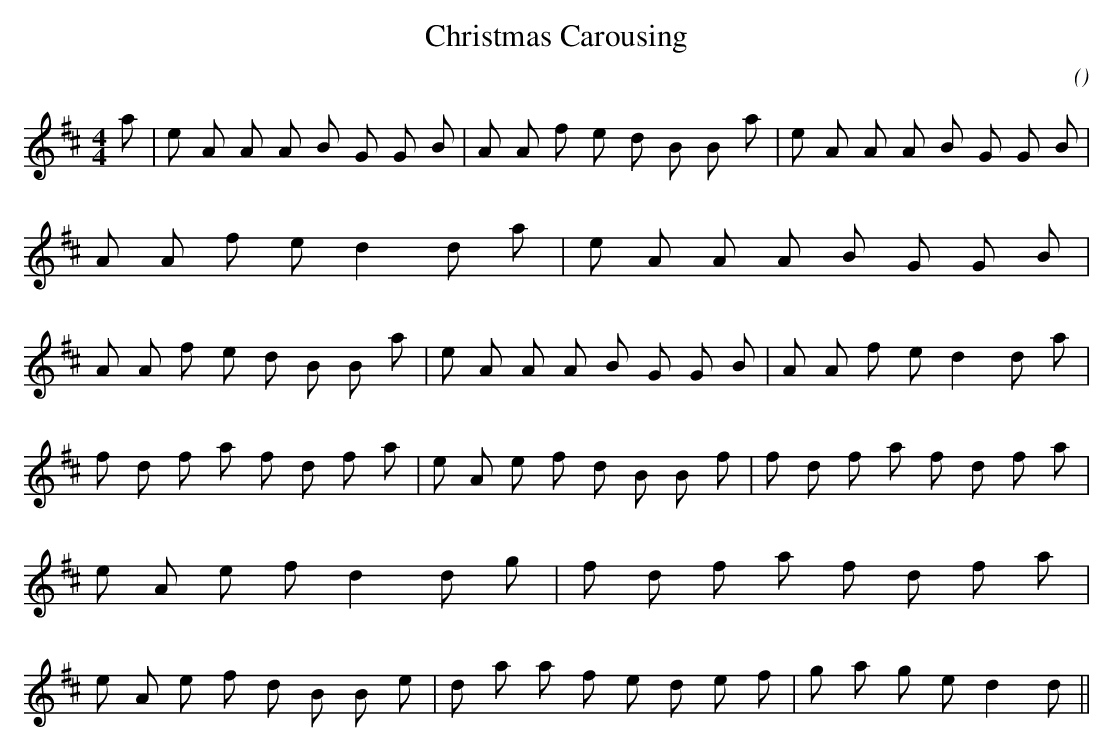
X:1
T: Christmas Carousing
C:
O:
M:4/4
K:D
K:D
M:4/4
L:1/16
a2 |e2 A2 A2 A2 B2 G2 G2 B2 |A2 A2 f2 e2 d2 B2 B2 a2 |e2 A2 A2 A2 B2 G2 G2 B2 |A2 A2 f2 e2 d4 d2 a2 |e2 A2 A2 A2 B2 G2 G2 B2 |A2 A2 f2 e2 d2 B2 B2 a2 |e2 A2 A2 A2 B2 G2 G2 B2 |A2 A2 f2 e2 d4 d2 a2 |
f2 d2 f2 a2 f2 d2 f2 a2 |e2 A2 e2 f2 d2 B2 B2 f2 |f2 d2 f2 a2 f2 d2 f2 a2 |e2 A2 e2 f2 d4 d2 g2 |f2 d2 f2 a2 f2 d2 f2 a2 |e2 A2 e2 f2 d2 B2 B2 e2 |d2 a2 a2 f2 e2 d2 e2 f2 |g2 a2 g2 e2 d4 d2 ||
